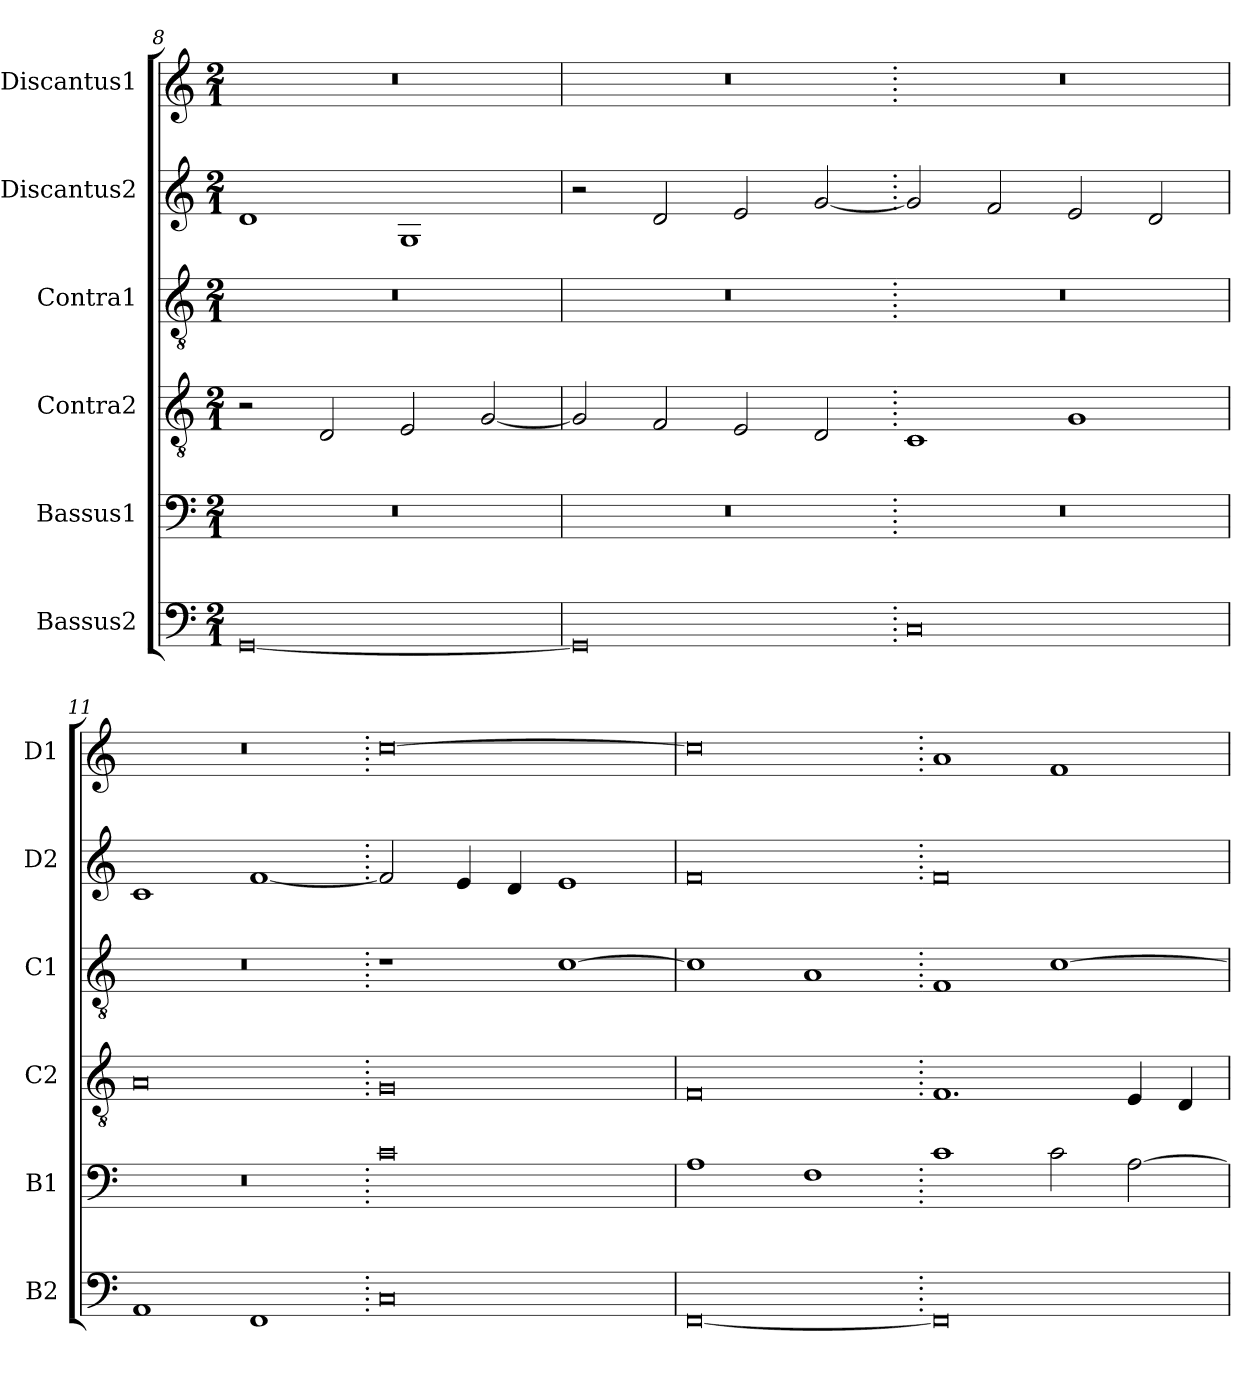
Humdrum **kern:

**kern	**kern	**kern	**kern	**kern	**kern
*part6	*part5	*part4	*part3	*part2	*part1
*staff6	*staff5	*staff4	*staff3	*staff2	*staff1
*I"Bassus2	*I"Bassus1	*I"Contra2	*I"Contra1	*I"Discantus2	*I"Discantus1
*I'B2	*I'B1	*I'C2	*I'C1	*I'D2	*I'D1
*clefF4	*clefF4	*clefGv2	*clefGv2	*clefG2	*clefG2
*k[]	*k[]	*k[]	*k[]	*k[]	*k[]
*M2/1	*M2/1	*M2/1	*M2/1	*M2/1	*M2/1
=8	=8	=8	=8	=8	=8
[0GG	0r	2r	0r	1d	0r
.	.	2D/	.	.	.
.	.	2E/	.	1G	.
.	.	[2G/	.	.	.
=9	=9	=9	=9	=9	=9
0GG]	0r	2G/]	0r	2r	0r
.	.	2F/	.	2d/	.
.	.	2E/	.	2e/	.
.	.	2D/	.	[2g/	.
=10.	=10.	=10.	=10.	=10.	=10.
0C	0r	1C	0r	2g/]	0r
.	.	.	.	2f/	.
.	.	1G	.	2e/	.
.	.	.	.	2d/	.
=11	=11	=11	=11	=11	=11
1AA	0r	0A	0r	1c	0r
1FF	.	.	.	[1f	.
=12.	=12.	=12.	=12.	=12.	=12.
0C	0c	0G	1r	2f/]	[0cc
.	.	.	.	4e/	.
.	.	.	.	4d/	.
.	.	.	[1c	1e	.
=13	=13	=13	=13	=13	=13
[0FF	1A	0F	1c]	0f	0cc]
.	1F	.	1A	.	.
=14.	=14.	=14.	=14.	=14.	=14.
0FF]	1c	1.F	1F	0f	1a
.	2c\	.	[1c	.	1f
.	[2A\	4E/	.	.	.
.	.	4D/	.	.	.
=	=	=	=	=	=
*-	*-	*-	*-	*-	*-
